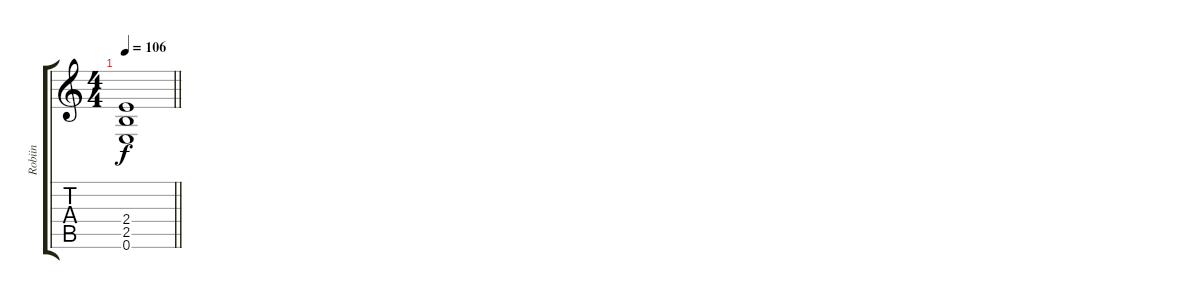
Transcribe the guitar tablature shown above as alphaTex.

\track ("Robiin" "Robiin") {instrument acousticguitarsteel}
\staff {score tabs}
\tuning (E4 B3 G3 D3 A2 E2) {hide}
\ts (4 4)
\tempo 106
\clef g2
\barLineRight lightlight
\ks c
(2.4 2.5 0.6).1{dy f volume 16 instrument distortionguitar}
